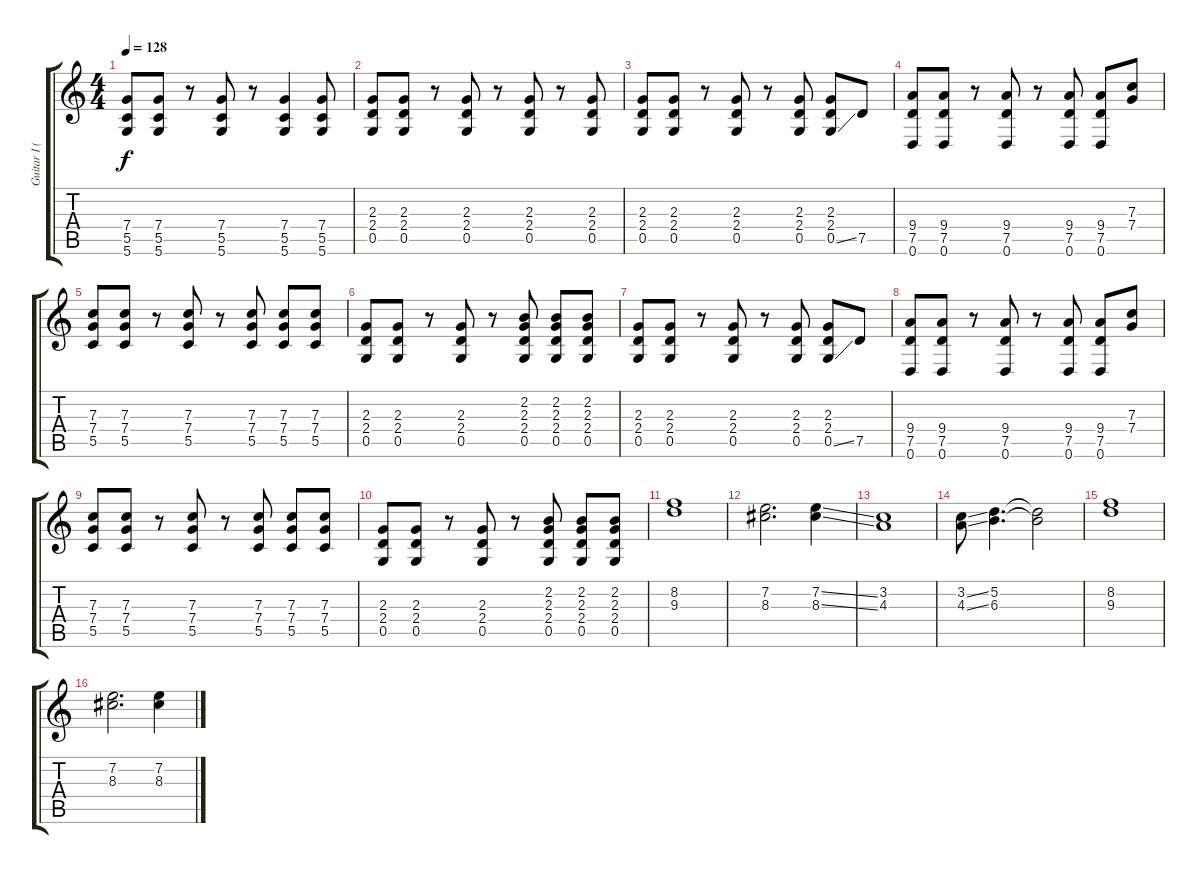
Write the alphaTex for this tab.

\track ("Guitar I (D-G-C-F-A-D)" "Guitar I (") {instrument electricguitarclean}
\staff {score tabs}
\tuning (D4 A3 F3 C3 G2 D2) {hide}
\ts (4 4)
\tempo 128
\clef g2
\ks c
(7.4 5.5 5.6).8{dy f} (7.4 5.5 5.6).8 r.8 (7.4 5.5 5.6).8 r.8 (7.4 5.5 5.6).4 (7.4 5.5 5.6).8 |
(2.3 2.4 0.5).8 (2.3 2.4 0.5).8 r.8 (2.3 2.4 0.5).8 r.8 (2.3 2.4 0.5).8 r.8 (2.3 2.4 0.5).8 |
(2.3 2.4 0.5).8 (2.3 2.4 0.5).8 r.8 (2.3 2.4 0.5).8 r.8 (2.3 2.4 0.5).8 (2.3 2.4 0.5{ss}).8 7.5.8 |
(9.4 7.5 0.6).8 (9.4 7.5 0.6).8 r.8 (9.4 7.5 0.6).8 r.8 (9.4 7.5 0.6).8 (9.4 7.5 0.6).8 (7.3 7.4).8 |
(7.3 7.4 5.5).8 (7.3 7.4 5.5).8 r.8 (7.3 7.4 5.5).8 r.8 (7.3 7.4 5.5).8 (7.3 7.4 5.5).8 (7.3 7.4 5.5).8 |
(2.3 2.4 0.5).8 (2.3 2.4 0.5).8 r.8 (2.3 2.4 0.5).8 r.8 (2.2 2.3 2.4 0.5).8 (2.2 2.3 2.4 0.5).8 (2.2 2.3 2.4 0.5).8 |
(2.3 2.4 0.5).8 (2.3 2.4 0.5).8 r.8 (2.3 2.4 0.5).8 r.8 (2.3 2.4 0.5).8 (2.3 2.4 0.5{ss}).8 7.5.8 |
(9.4 7.5 0.6).8 (9.4 7.5 0.6).8 r.8 (9.4 7.5 0.6).8 r.8 (9.4 7.5 0.6).8 (9.4 7.5 0.6).8 (7.3 7.4).8 |
(7.3 7.4 5.5).8 (7.3 7.4 5.5).8 r.8 (7.3 7.4 5.5).8 r.8 (7.3 7.4 5.5).8 (7.3 7.4 5.5).8 (7.3 7.4 5.5).8 |
(2.3 2.4 0.5).8 (2.3 2.4 0.5).8 r.8 (2.3 2.4 0.5).8 r.8 (2.2 2.3 2.4 0.5).8 (2.2 2.3 2.4 0.5).8 (2.2 2.3 2.4 0.5).8 |
(8.2 9.3).1 |
(7.2 8.3).2{d} (7.2{ss} 8.3{ss}).4 |
(3.2 4.3).1 |
(3.2{ss} 4.3{ss}).8 (5.2 6.3).4{d} (5.2{t} 6.3{t}).2 |
(8.2 9.3).1 |
(7.2 8.3).2{d} (7.2{ss} 8.3{ss}).4
